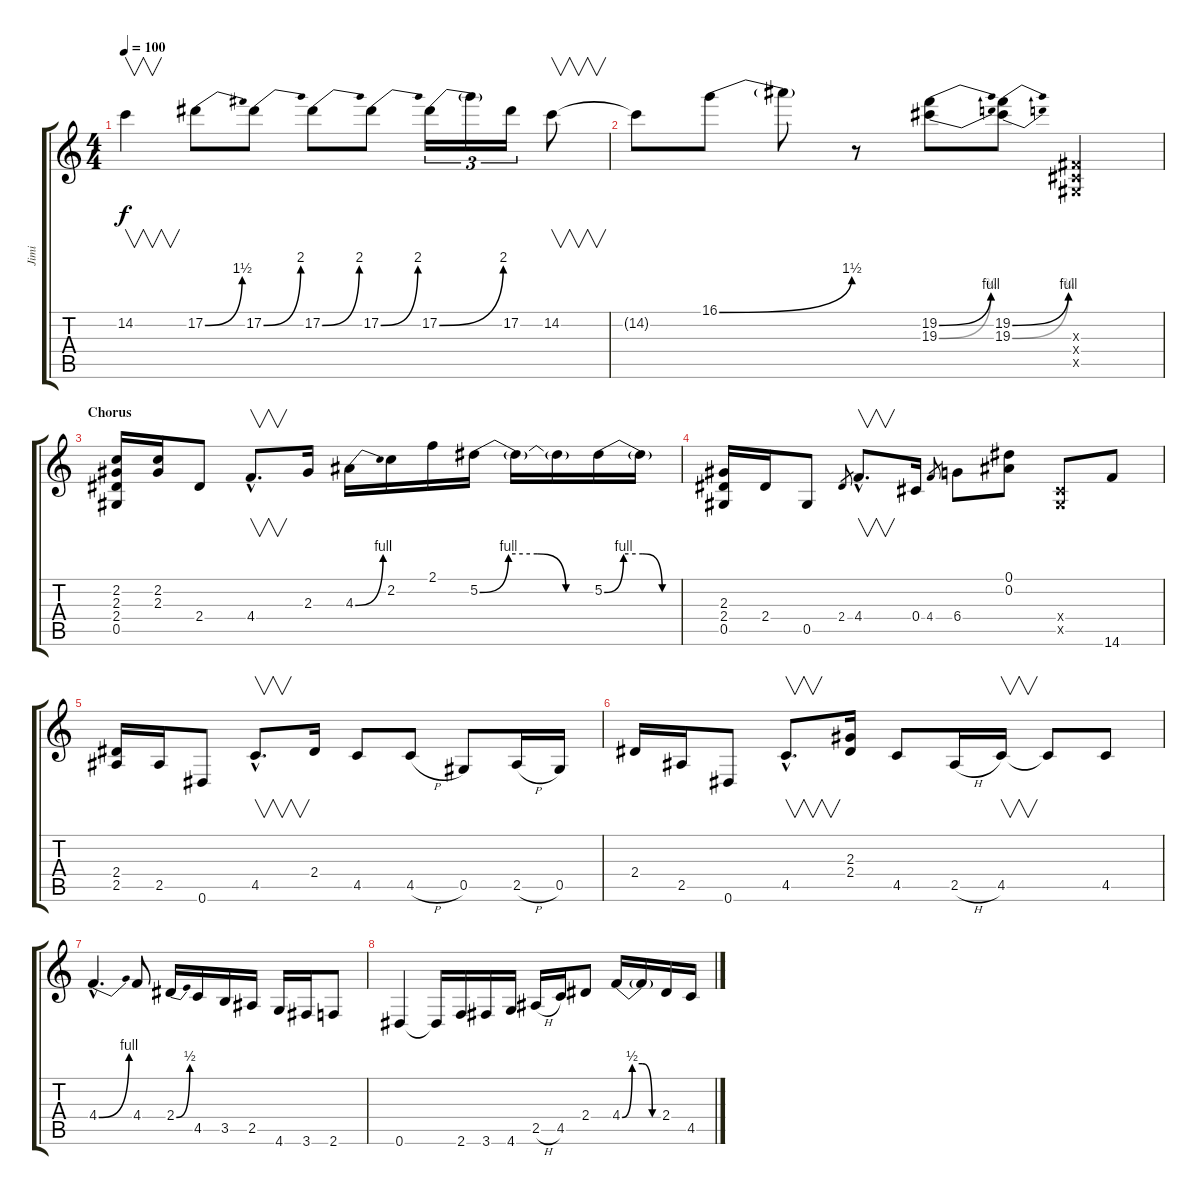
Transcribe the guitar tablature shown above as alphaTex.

\track ("Jimi" "Jimi") {instrument overdrivenguitar}
\staff {score tabs}
\tuning (Eb4 Bb3 Gb3 Db3 Ab2 Eb2) {hide}
\ts (4 4)
\tempo 100
\clef g2
\ks c
14.2.4{v dy f} 17.2{be (bend 0 0 60 6)}.8 17.2{be (bend 0 0 60 8)}.8 17.2{be (bend 0 0 60 8)}.8 17.2{be (bend 0 0 60 8)}.8 17.2{be (bend 0 0 60 8)}.16{tu (3 2)} 17.2{t}.16{tu (3 2)} 17.2.16{tu (3 2)} 14.2.8{v} |
14.2{t}.8 16.1{be (bend 0 0 60 6)}.8 16.1{t}.8 r.8 (19.2{be (bend 0 0 60 4)} 19.3{be (bend 0 0 60 3)}).8 (19.2{be (bend 0 0 60 4)} 19.3{be (bend 0 0 60 3)}).8 (0.3{x} 0.4{x} 0.5{x}).4 |
\section ("" "Chorus")
(2.2 2.3 2.4 0.5).16 (2.2 2.3).16 2.4.8 4.4{hac}.8{v d} 2.3.16 4.3{be (bend 0 0 60 4)}.16 2.2.16 2.1.16 5.2{be (custom 0 0 15 4 30 4 45 0 60 0)}.16 5.2{t}.16 5.2{t}.16 5.2{be (custom 0 0 15 4 30 4 45 0 60 0)}.16 5.2{t}.16 |
(2.3 2.4 0.5).16 2.4.16 0.5.8 2.4.8{gr} 4.4{hac}.8{v d} 0.4.16 4.4.8{gr} 6.4.8 (0.1 0.2).8 (0.4{x} 0.5{x}).8 14.6.8 |
(2.4 2.5).16 2.5.16 0.6.8 4.5{hac}.8{v d} 2.4.16 4.5.8 4.5{h}.8 0.5.8 2.5{h}.16 0.5.16 |
2.4.16 2.5.16 0.6.8 4.5{hac}.8{v d} (2.3 2.4).16 4.5.8 2.5{h}.16 4.5.16{v} 4.5{t}.8 4.5.8 |
4.4{be (bend 0 0 60 4) hac}.4{d} 4.4.8 2.4{be (bend 0 0 60 2)}.16 4.5.16 3.5.16 2.5.16 4.6.16 3.6.16 2.6.8 |
0.6.4 0.6{t}.16 2.6.16 3.6.16 4.6.16 2.5{h}.16 4.5.16 2.4.8 4.4{be (custom 0 0 15 2 30 2 45 0 60 0)}.16 4.4{t}.16 2.4.16 4.5.16
